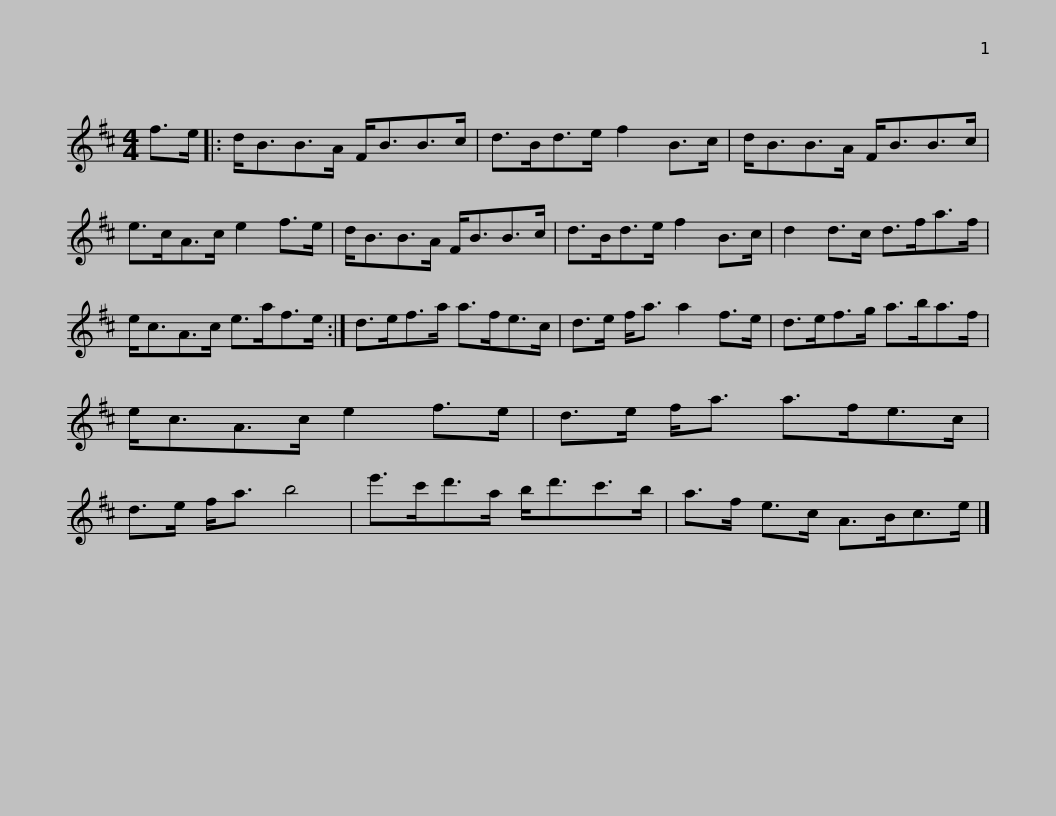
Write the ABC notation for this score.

X:1
L:1/8
M:4/4
I:linebreak $
K:Bmin
V:1 treble
V:1
 f>e |: d<BB>A F<BB>c | d>Bd>e f2 B>c | d<BB>A F<BB>c | e>cA>c e2 f>e |$ %5
 d<BB>A F<BB>c | d>Bd>e f2 B>c | d2 d>c d>fa>f | e<cA>c e>af>e :|$ d>ef>a a>fe>c | %10
 d>e f<a a2 f>e | d>ef>g a>ba>f | e<cA>c e2 f>e |$ d>e f<a a>fe>c | d>e f<a b4 | %15
 e'>c'd'>a b<d'c'>b | a>f e>c A>Bc>e |] %17
